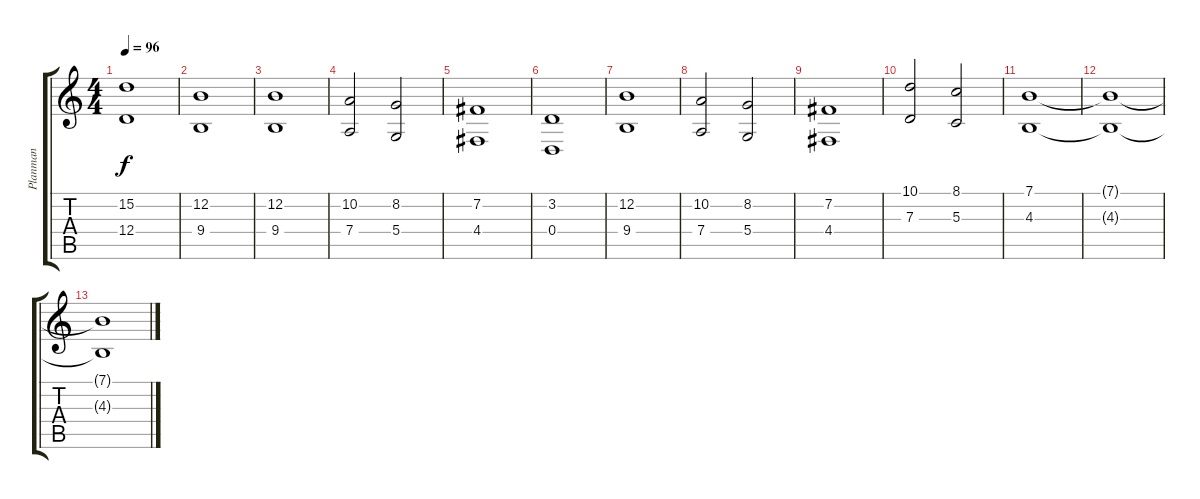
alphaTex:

\track ("Planman" "Planman") {instrument stringensemble1}
\staff {score tabs}
\tuning (E4 B3 G3 D3 A2 E2) {hide}
\ts (4 4)
\tempo 96
\clef g2
\ks c
(15.2 12.4).1{dy f} |
(12.2 9.4).1 |
(12.2 9.4).1{volume 14} |
(10.2 7.4).2 (8.2 5.4).2 |
(7.2 4.4).1 |
(3.2 0.4).1 |
(12.2 9.4).1 |
(10.2 7.4).2 (8.2 5.4).2 |
(7.2 4.4).1 |
(10.1 7.3).2 (8.1 5.3).2 |
(7.1 4.3).1{volume 0} |
(7.1{t} 4.3{t}).1 |
(7.1{t} 4.3{t}).1
